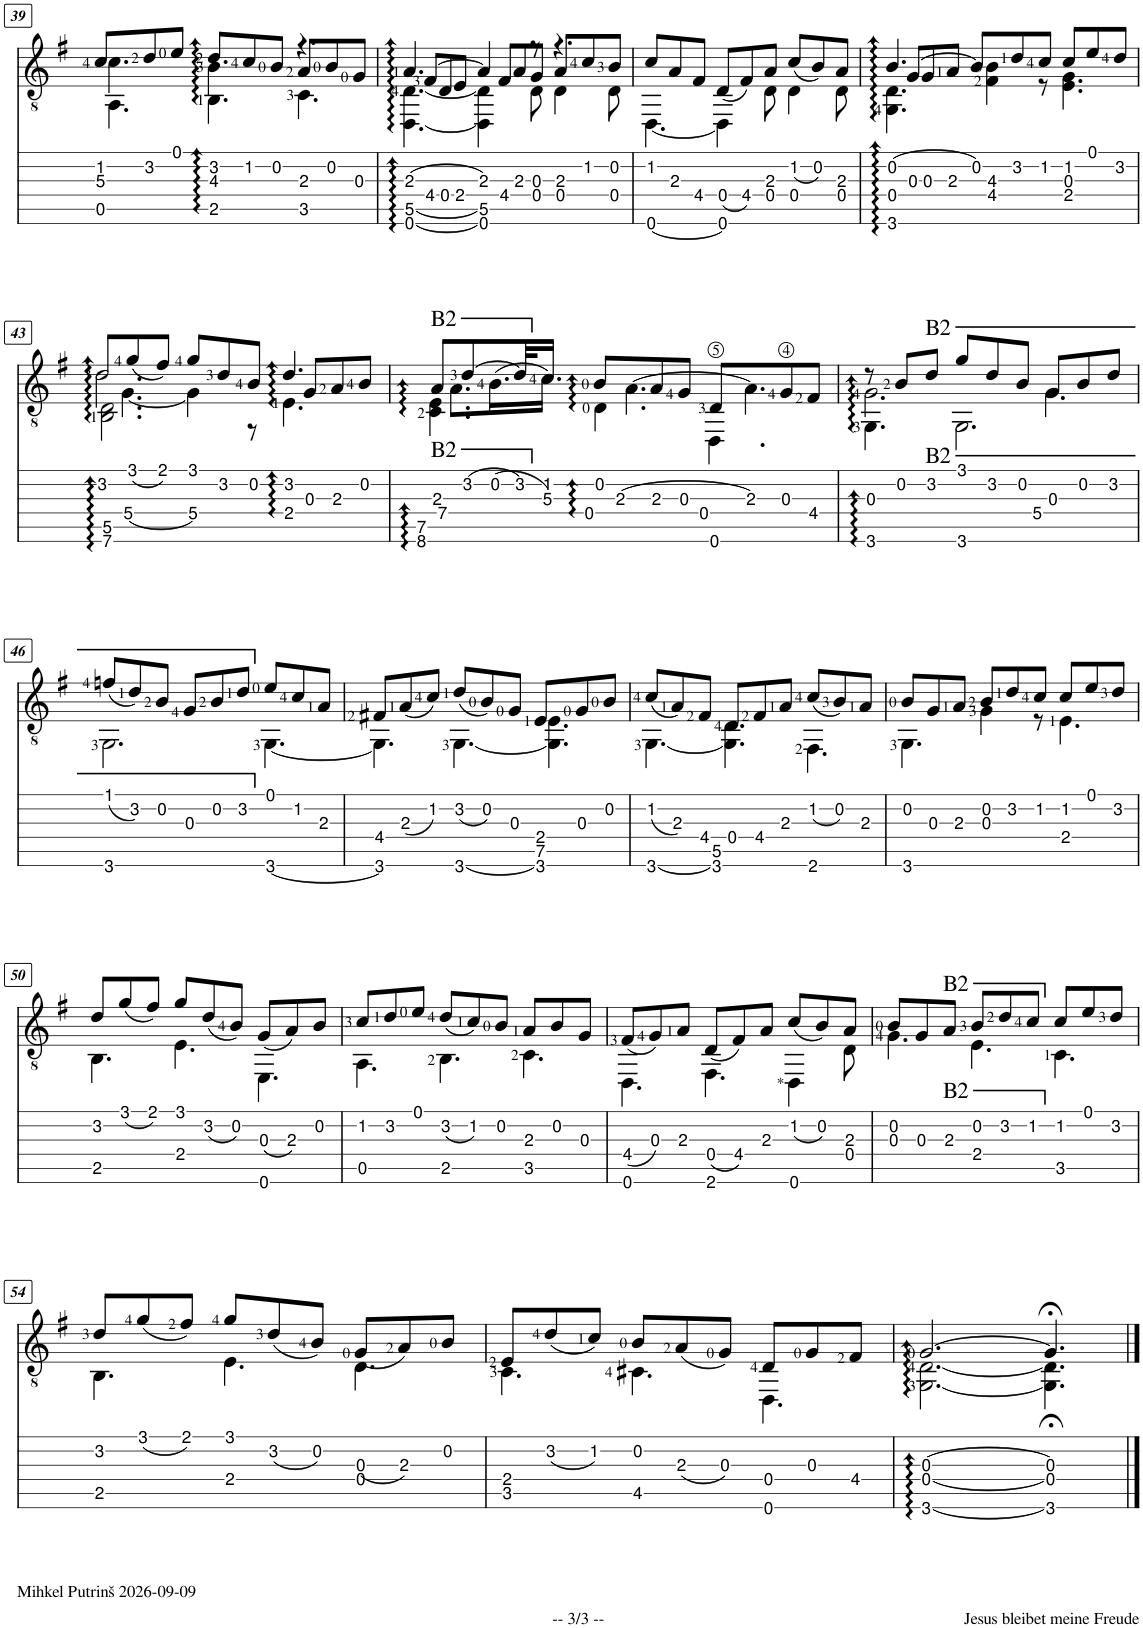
**kern	**kern
*part1	*part1
*staff2	*staff1
*I"Guitar (6) = D	*
!!LO:PB:g=z
*	*clefGv2
*k[f#]	*k[f#]
*M9/8	*M9/8
=39	=39
*^	*^
*	*^	*	*^
4.c	4.AA	8cL	4.c\	4.AA\	8c/L
.	.	8d	.	.	8d/
.	.	8eJ	.	.	8e/J
4.B	4.BB	8dL	4.B\	4.BB\	8d/L
.	.	8c	.	.	8c/
.	.	8BJ	.	.	8B/J
4.r	4.C	8AL	4.r	4.C\	8A/L
.	.	8B	.	.	8B/
.	.	8GJ	.	.	8G/J
=40	=40	=40	=40	=40	=40
[4.A	[4.DD [4.D	8F#L	[4.A/	[4.DD\ [4.D\	8F#/L
.	.	8D	.	.	8D/
.	.	8EJ	.	.	8E/J
4A]	4DD] 4D]	8F#L	4A/]	4DD\] 4D\]	8F#/L
.	.	8A	.	.	8A/
8r	8D	8GJ	8r	8D\	8G/J
4.r	4D	8AL	4.r	4D\	8A/L
.	.	8c	.	.	8c/
.	8D	8BJ	.	8D\	8B/J
*	*v	*v	*	*	*
*	*	*	*v	*v
=41	=41	=41	=41
8cL	[4.DD	8c/L	[4.DD\
8A	.	8A/	.
8F#J	.	8F#/J	.
8DL	4DD]	(<8D/L	4DD\]
8F#	.	8F#/)	.
8AJ	8D	8A/J	8D\
8cL	4D	(<8c/L	4D\
8B	.	8B/)	.
8AJ	8D	8A/J	8D\
=42	=42	=42	=42
*	*^	*	*^
[4.B	4.GG 4.D	8GL	[4.B/	4.GG\ 4.D\	8G/L
.	.	8G	.	.	8G/
.	.	8AJ	.	.	8A/J
8BL]	4F# 4B	2.ryy	8B/L]	4F#\ 4B\	2.ryy
8d	.	.	8d/	.	.
8cJ	8r	.	8c/J	8r	.
8cL	4.E 4.G	.	8c/L	4.E\ 4.G\	.
8e	.	.	8e/	.	.
8dJ	.	.	8d/J	.	.
!!LO:LB:g=z
=43	=43	=43	=43	=43	=43
*	*	*^	*	*	*^
2.d	2.BB 2.D	8dL	[4.G	2.d\	2.BB\ 2.D\	8d/L	[4.G\
.	.	8g	.	.	.	(<8g/	.
.	.	8f#J	.	.	.	8f#/J)	.
.	.	8gL	4G]	.	.	8g/L	4G\]
.	.	8d	.	.	.	8d/	.
.	.	8BJ	8r	.	.	8B/J	8r
4.d	4.E	8GL	4ryy	4.d/	4.E\	8G/L	4ryy
.	.	8A	.	.	.	8A/	.
.	.	8BJ	8ryy	.	.	8B/J	8ryy
=44	=44	=44	=44	=44	=44	=44	=44
!	!	!	!	!LO:TX:a:t=B2	!	!	!
!LO:TX:a:t=B2	!	!	!	!	!	!	!
*	*	*v	*v	*	*	*	*
*	*	*	*	*	*v	*v
8AL	4.C 4.E	8.AL	8A/L	4.C\ 4.E\	8.A\L
[8d	.	.	[8d/	.	.
.	.	16.BL	.	.	(>16.B\L
32dKL]	.	.	32d/KL]	.	.
16.cJJ	.	16.cJJ	16.c/JJ	.	16.c\JJ)
8BL	4.D	[>4.A	8B/L	4.D\	[>4.A\
8A	.	.	8A/	.	.
8GJ	.	.	8G/J	.	.
8DL	4.DD	4.A]	8D/L	4.DD\	4.A\]
8G	.	.	8G/	.	.
8F#J	.	.	8F#/J	.	.
=45	=45	=45	=45	=45	=45
8r	4.GG	2.G	8r	4.GG\	2.G\
8BL	.	.	8B/L	.	.
!	!	!	!LO:TX:a:t=B2	!	!
!LO:TX:a:t=B2	!	!	!	!	!
8dJ	.	.	8d/J	.	.
8gL	2.GG	.	8g/L	2.GG\	.
8d	.	.	8d/	.	.
8BJ	.	.	8B/J	.	.
8GL	.	4.G	8G/L	.	4.G\
8B	.	.	8B/	.	.
8dJ	.	.	8d/J	.	.
*	*v	*v	*	*	*
*	*	*	*v	*v
!!LO:LB:g=z
=46	=46	=46	=46
8fnL	2.GG	(<8fn/L	2.GG\
8d	.	8d/)	.
8BJ	.	8B/J	.
8GL	.	8G/L	.
8B	.	8B/	.
8dJ	.	8d/J	.
8eL	[4.GG	8e/L	[4.GG\
8c	.	8c/	.
8AJ	.	8A/J	.
=47	=47	=47	=47
8F#XL	4.GG]	8F#X/L	4.GG\]
8A	.	(<8A/	.
8cJ	.	8c/J)	.
8dL	[4.GG	(<8d/L	[4.GG\
8B	.	8B/)	.
8GJ	.	8G/J	.
8EL	4.GG] 4.E	8E/L	4.GG\] 4.E\
8G	.	8G/	.
8BJ	.	8B/J	.
=48	=48	=48	=48
8cL	[4.GG	(<8c/L	[4.GG\
8A	.	8A/)	.
8F#J	.	8F#/J	.
8DL	4.GG] 4.D	8D/L	4.GG\] 4.D\
8F#	.	8F#/	.
8AJ	.	8A/J	.
8cL	4.FF#	(<8c/L	4.FF#\
8B	.	8B/)	.
8AJ	.	8A/J	.
=49	=49	=49	=49
8BL	4.GG	8B/L	4.GG\
8G	.	8G/	.
8AJ	.	8A/J	.
8BL	4G	8B/L	4G\
8d	.	8d/	.
8cJ	8r	8c/J	8r
8cL	4.E	8c/L	4.E\
8e	.	8e/	.
8dJ	.	8d/J	.
!!LO:LB:g=z	!!
=50	=50	=50	=50
8dL	4.BB	8d/L	4.BB\
8g	.	(<8g/	.
8f#J	.	8f#/J)	.
8gL	4.E	8g/L	4.E\
8d	.	(<8d/	.
8BJ	.	8B/J)	.
8GL	4.EE	(<8G/L	4.EE\
8A	.	8A/)	.
8BJ	.	8B/J	.
=51	=51	=51	=51
8cL	4.AA	8c/L	4.AA\
8d	.	8d/	.
8eJ	.	8e/J	.
8dL	4.BB	(<8d/L	4.BB\
8c	.	8c/)	.
8BJ	.	8B/J	.
8AL	4.C	8A/L	4.C\
8B	.	8B/	.
8GJ	.	8G/J	.
=52	=52	=52	=52
8F#L	4.DD	(<8F#/L	4.DD\
8G	.	8G/)	.
8AJ	.	8A/J	.
8DL	4.FF#	(<8D/L	4.FF#\
8F#	.	8F#/)	.
8AJ	.	8A/J	.
8cL	4DD	(<8c/L	4DD\
8B	.	8B/)	.
8AJ	8D	8A/J	8D\
=53	=53	=53	=53
8BL	4.G	8B/L	4.G\
8G	.	8G/	.
!	!	!LO:TX:a:t=B2	!
!LO:TX:a:t=B2	!	!	!
8AJ	.	8A/J	.
8BL	4.E	8B/L	4.E\
8d	.	8d/	.
8cJ	.	8c/J	.
8cL	4.C	8c/L	4.C\
8e	.	8e/	.
8dJ	.	8d/J	.
!!LO:LB:g=z	!!
=54	=54	=54	=54
8dL	4.BB	8d/L	4.BB\
8g	.	(<8g/	.
8f#J	.	8f#/J)	.
8gL	4.E	8g/L	4.E\
8d	.	(<8d/	.
8BJ	.	8B/J)	.
8GL	4.D	(<8G/L	4.D\
8A	.	8A/)	.
8BJ	.	8B/J	.
=55	=55	=55	=55
8EL	4.C	8E/L	4.C\
8d	.	(<8d/	.
8cJ	.	8c/J)	.
8BL	4.C#X	8B/L	4.C#X\
8A	.	(<8A/	.
8GJ	.	8G/J)	.
8DL	4.DD	8D/L	4.DD\
8G	.	8G/	.
8F#J	.	8F#/J	.
=56	=56	=56	=56
[2.G	[2.GG [2.D	[2.G/	[2.GG\ [2.D\
4.G;<]	4.GG] 4.D]	4.G;</]	4.GG\] 4.D\]
*v	*v	*	*
*	*v	*v
==	==
*-	*-
